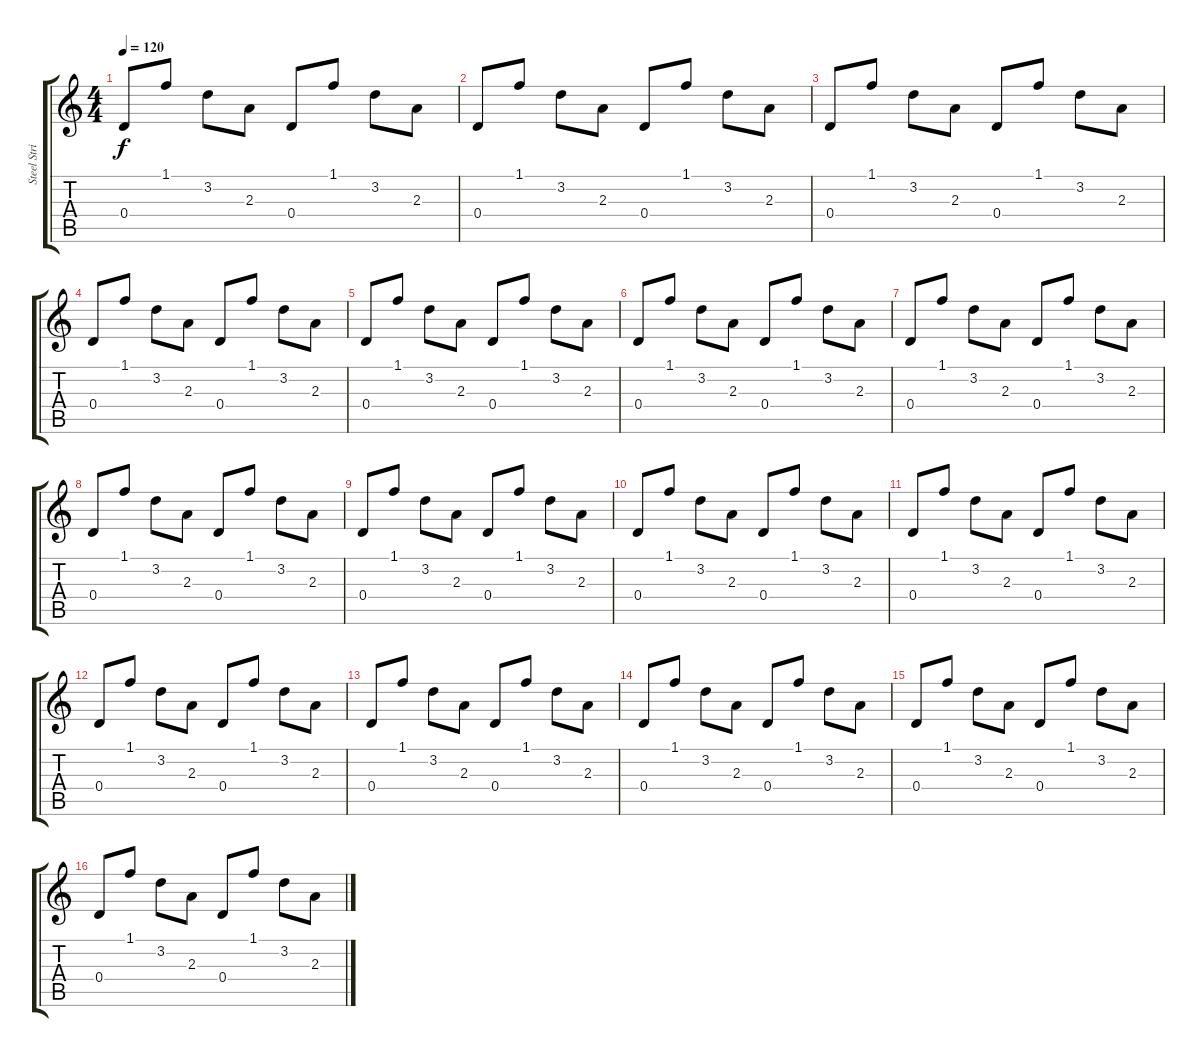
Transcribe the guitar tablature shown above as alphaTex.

\track ("Steel String Guitar" "Steel Stri") {instrument acousticguitarsteel}
\staff {score tabs}
\tuning (E4 B3 G3 D3 A2 E2) {hide}
\ts (4 4)
\tempo 120
\clef g2
\ks c
0.4.8{dy f} 1.1.8 3.2.8 2.3.8 0.4.8 1.1.8 3.2.8 2.3.8 |
0.4.8 1.1.8 3.2.8 2.3.8 0.4.8 1.1.8 3.2.8 2.3.8 |
0.4.8 1.1.8 3.2.8 2.3.8 0.4.8 1.1.8 3.2.8 2.3.8 |
0.4.8 1.1.8 3.2.8 2.3.8 0.4.8 1.1.8 3.2.8 2.3.8 |
0.4.8 1.1.8 3.2.8 2.3.8 0.4.8 1.1.8 3.2.8 2.3.8 |
0.4.8 1.1.8 3.2.8 2.3.8 0.4.8 1.1.8 3.2.8 2.3.8 |
0.4.8 1.1.8 3.2.8 2.3.8 0.4.8 1.1.8 3.2.8 2.3.8 |
0.4.8 1.1.8 3.2.8 2.3.8 0.4.8 1.1.8 3.2.8 2.3.8 |
0.4.8 1.1.8 3.2.8 2.3.8 0.4.8 1.1.8 3.2.8 2.3.8 |
0.4.8 1.1.8 3.2.8 2.3.8 0.4.8 1.1.8 3.2.8 2.3.8 |
0.4.8 1.1.8 3.2.8 2.3.8 0.4.8 1.1.8 3.2.8 2.3.8 |
0.4.8 1.1.8 3.2.8 2.3.8 0.4.8 1.1.8 3.2.8 2.3.8 |
0.4.8 1.1.8 3.2.8 2.3.8 0.4.8 1.1.8 3.2.8 2.3.8 |
0.4.8 1.1.8 3.2.8 2.3.8 0.4.8 1.1.8 3.2.8 2.3.8 |
0.4.8 1.1.8 3.2.8 2.3.8 0.4.8 1.1.8 3.2.8 2.3.8 |
0.4.8 1.1.8 3.2.8 2.3.8 0.4.8 1.1.8 3.2.8 2.3.8
